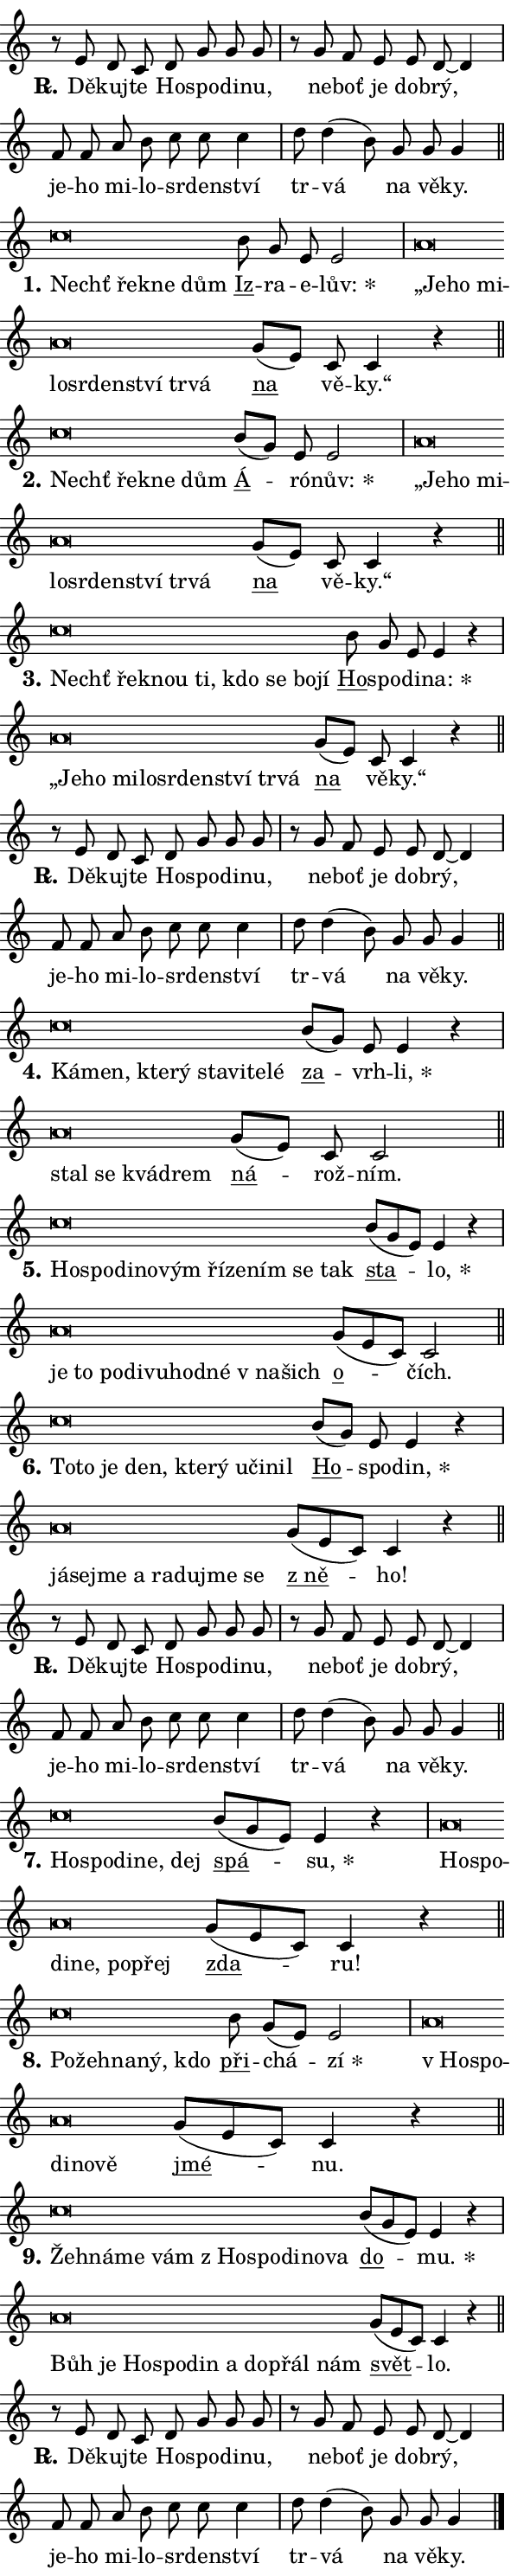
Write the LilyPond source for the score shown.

\version "2.24.0"
\header { tagline = "" }
\paper {
  indent = 0\cm
  top-margin = 0\cm
  right-margin = 0.13\cm % to fit lyric hyphens
  bottom-margin = 0\cm
  left-margin = 0\cm
  paper-width = 10\cm
  page-breaking = #ly:one-page-breaking
  system-system-spacing.basic-distance = #11
  score-system-spacing.basic-distance = #11
  ragged-last = ##f
}


%% Author: Thomas Morley
%% https://lists.gnu.org/archive/html/lilypond-user/2020-05/msg00002.html
#(define (line-position grob)
"Returns position of @var[grob} in current system:
   @code{'start}, if at first time-step
   @code{'end}, if at last time-step
   @code{'middle} otherwise
"
  (let* ((col (ly:item-get-column grob))
         (ln (ly:grob-object col 'left-neighbor))
         (rn (ly:grob-object col 'right-neighbor))
         (col-to-check-left (if (ly:grob? ln) ln col))
         (col-to-check-right (if (ly:grob? rn) rn col))
         (break-dir-left
           (and
             (ly:grob-property col-to-check-left 'non-musical #f)
             (ly:item-break-dir col-to-check-left)))
         (break-dir-right
           (and
             (ly:grob-property col-to-check-right 'non-musical #f)
             (ly:item-break-dir col-to-check-right))))
        (cond ((eqv? 1 break-dir-left) 'start)
              ((eqv? -1 break-dir-right) 'end)
              (else 'middle))))

#(define (tranparent-at-line-position vctor)
  (lambda (grob)
  "Relying on @code{line-position} select the relevant enry from @var{vctor}.
Used to determine transparency,"
    (case (line-position grob)
      ((end) (not (vector-ref vctor 0)))
      ((middle) (not (vector-ref vctor 1)))
      ((start) (not (vector-ref vctor 2))))))

noteHeadBreakVisibility =
#(define-music-function (break-visibility)(vector?)
"Makes @code{NoteHead}s transparent relying on @var{break-visibility}"
#{
  \override NoteHead.transparent =
    #(tranparent-at-line-position break-visibility)
#})

#(define delete-ledgers-for-transparent-note-heads
  (lambda (grob)
    "Reads whether a @code{NoteHead} is transparent.
If so this @code{NoteHead} is removed from @code{'note-heads} from
@var{grob}, which is supposed to be @code{LedgerLineSpanner}.
As a result ledgers are not printed for this @code{NoteHead}"
    (let* ((nhds-array (ly:grob-object grob 'note-heads))
           (nhds-list
             (if (ly:grob-array? nhds-array)
                 (ly:grob-array->list nhds-array)
                 '()))
           ;; Relies on the transparent-property being done before
           ;; Staff.LedgerLineSpanner.after-line-breaking is executed.
           ;; This is fragile ...
           (to-keep
             (remove
               (lambda (nhd)
                 (ly:grob-property nhd 'transparent #f))
               nhds-list)))
      ;; TODO find a better method to iterate over grob-arrays, similiar
      ;; to filter/remove etc for lists
      ;; For now rebuilt from scratch
      (set! (ly:grob-object grob 'note-heads)  '())
      (for-each
        (lambda (nhd)
          (ly:pointer-group-interface::add-grob grob 'note-heads nhd))
        to-keep))))

squashNotes = {
  \override NoteHead.X-extent = #'(-0.2 . 0.2)
  \override NoteHead.Y-extent = #'(-0.75 . 0)
  \override NoteHead.stencil =
    #(lambda (grob)
       (let ((pos (ly:grob-property grob 'staff-position)))
         (begin
           (if (< pos -7) (display "ERROR: Lower brevis then expected\n") (display ""))
           (if (<= pos -6) ly:text-interface::print ly:note-head::print))))
}
unSquashNotes = {
  \revert NoteHead.X-extent
  \revert NoteHead.Y-extent
  \revert NoteHead.stencil
}

hideNotes = \noteHeadBreakVisibility #begin-of-line-visible
unHideNotes = \noteHeadBreakVisibility #all-visible

% work-around for resetting accidentals
% https://lilypond.org/doc/v2.23/Documentation/notation/displaying-rhythms#unmetered-music
cadenzaMeasure = {
  \cadenzaOff
  \partial 1024 s1024
  \cadenzaOn
}

#(define-markup-command (accent layout props text) (markup?)
  "Underline accented syllable"
  (interpret-markup layout props
    #{\markup \override #'(offset . 4.3) \underline { #text }#}))

responsum = \markup \concat {
  "R" \hspace #-1.05 \path #0.1 #'((moveto 0 0.07) (lineto 0.9 0.8)) \hspace #0.05 "."
}

spaceSize = #0.6828661417322834 % exact space size for TeX Gyre Schola

\layout {
  \context {
    \Staff
    \remove "Time_signature_engraver"
    \override LedgerLineSpanner.after-line-breaking = #delete-ledgers-for-transparent-note-heads
  }
  \context {
    \Lyrics {
      \override LyricSpace.minimum-distance = \spaceSize
      \override LyricText.font-name = #"TeX Gyre Schola"
      \override LyricText.font-size = 1
      \override StanzaNumber.font-name = #"TeX Gyre Schola Bold"
      \override StanzaNumber.font-size = 1
    }
  }
  \context {
    \Score 
    \override NoteHead.text =
      #(lambda (grob) 
        (let ((pos (ly:grob-property grob 'staff-position)))
          #{\markup {
            \combine
              \halign #-0.55 \raise #(if (= pos -6) 0 0.5) \override #'(thickness . 2) \draw-line #'(3.2 . 0)
              \musicglyph "noteheads.sM1"
          }#}))
  }
}

% magnetic-lyrics.ily
%
%   written by
%     Jean Abou Samra <jean@abou-samra.fr>
%     Werner Lemberg <wl@gnu.org>
%
%   adapted by
%     Jiri Hon <jiri.hon@gmail.com>
%
% Version 2022-Apr-15

% https://www.mail-archive.com/lilypond-user@gnu.org/msg149350.html

#(define (Left_hyphen_pointer_engraver context)
   "Collect syllable-hyphen-syllable occurrences in lyrics and store
them in properties.  This engraver only looks to the left.  For
example, if the lyrics input is @code{foo -- bar}, it does the
following.

@itemize @bullet
@item
Set the @code{text} property of the @code{LyricHyphen} grob between
@q{foo} and @q{bar} to @code{foo}.

@item
Set the @code{left-hyphen} property of the @code{LyricText} grob with
text @q{foo} to the @code{LyricHyphen} grob between @q{foo} and
@q{bar}.
@end itemize

Use this auxiliary engraver in combination with the
@code{lyric-@/text::@/apply-@/magnetic-@/offset!} hook."
   (let ((hyphen #f)
         (text #f))
     (make-engraver
      (acknowledgers
       ((lyric-syllable-interface engraver grob source-engraver)
        (set! text grob)))
      (end-acknowledgers
       ((lyric-hyphen-interface engraver grob source-engraver)
        ;(when (not (grob::has-interface grob 'lyric-space-interface))
          (set! hyphen grob)));)
      ((stop-translation-timestep engraver)
       (when (and text hyphen)
         (ly:grob-set-object! text 'left-hyphen hyphen))
       (set! text #f)
       (set! hyphen #f)))))

#(define (lyric-text::apply-magnetic-offset! grob)
   "If the space between two syllables is less than the value in
property @code{LyricText@/.details@/.squash-threshold}, move the right
syllable to the left so that it gets concatenated with the left
syllable.

Use this function as a hook for
@code{LyricText@/.after-@/line-@/breaking} if the
@code{Left_@/hyphen_@/pointer_@/engraver} is active."
   (let ((hyphen (ly:grob-object grob 'left-hyphen #f)))
     (when hyphen
       (let ((left-text (ly:spanner-bound hyphen LEFT)))
         (when (grob::has-interface left-text 'lyric-syllable-interface)
           (let* ((common (ly:grob-common-refpoint grob left-text X))
                  (this-x-ext (ly:grob-extent grob common X))
                  (left-x-ext
                   (begin
                     ;; Trigger magnetism for left-text.
                     (ly:grob-property left-text 'after-line-breaking)
                     (ly:grob-extent left-text common X)))
                  ;; `delta` is the gap width between two syllables.
                  (delta (- (interval-start this-x-ext)
                            (interval-end left-x-ext)))
                  (details (ly:grob-property grob 'details))
                  (threshold (assoc-get 'squash-threshold details 0.2)))
             (when (< delta threshold)
               (let* (;; We have to manipulate the input text so that
                      ;; ligatures crossing syllable boundaries are not
                      ;; disabled.  For languages based on the Latin
                      ;; script this is essentially a beautification.
                      ;; However, for non-Western scripts it can be a
                      ;; necessity.
                      (lt (ly:grob-property left-text 'text))
                      (rt (ly:grob-property grob 'text))
                      (is-space (grob::has-interface hyphen 'lyric-space-interface))
                      (space (if is-space " " ""))
                      (extra-delta (if is-space spaceSize 0))
                      ;; Append new syllable.
                      (ltrt-space (if (and (string? lt) (string? rt))
                                (string-append lt space rt)
                                (make-concat-markup (list lt space rt))))
                      ;; Right-align `ltrt` to the right side.
                      (ltrt-space-markup (grob-interpret-markup
                               grob
                               (make-translate-markup
                                (cons (interval-length this-x-ext) 0)
                                (make-right-align-markup ltrt-space)))))
                 (begin
                   ;; Don't print `left-text`.
                   (ly:grob-set-property! left-text 'stencil #f)
                   ;; Set text and stencil (which holds all collected
                   ;; syllables so far) and shift it to the left.
                   (ly:grob-set-property! grob 'text ltrt-space)
                   (ly:grob-set-property! grob 'stencil ltrt-space-markup)
                   (ly:grob-translate-axis! grob (- (- delta extra-delta)) X))))))))))


#(define (lyric-hyphen::displace-bounds-first grob)
   ;; Make very sure this callback isn't triggered too early.
   (let ((left (ly:spanner-bound grob LEFT))
         (right (ly:spanner-bound grob RIGHT)))
     (ly:grob-property left 'after-line-breaking)
     (ly:grob-property right 'after-line-breaking)
     (ly:lyric-hyphen::print grob)))

squashThreshold = #0.4

\layout {
  \context {
    \Lyrics
    \consists #Left_hyphen_pointer_engraver
    \override LyricText.after-line-breaking =
      #lyric-text::apply-magnetic-offset!
    \override LyricHyphen.stencil = #lyric-hyphen::displace-bounds-first
    \override LyricText.details.squash-threshold = \squashThreshold
    \override LyricHyphen.minimum-distance = 0
    \override LyricHyphen.minimum-length = \squashThreshold
  }
}

squashText = \override LyricText.details.squash-threshold = 9999
unSquashText = \override LyricText.details.squash-threshold = \squashThreshold

leftText = \override LyricText.self-alignment-X = #LEFT
unLeftText = \revert LyricText.self-alignment-X

starOffset = #(lambda (grob) 
                (let ((x_offset (ly:self-alignment-interface::aligned-on-x-parent grob)))
                  (if (= x_offset 0) 0 (+ x_offset 1.2))))

star = #(define-music-function (syllable)(string?)
"Append star separator at the end of a syllable"
#{
  \once \override LyricText.X-offset = #starOffset
  \lyricmode { \markup {
    #syllable
    \override #'((font-name . "TeX Gyre Schola Bold")) \hspace #0.2 \lower #0.65 \larger "*"
  } }
#})

starAccent = #(define-music-function (syllable)(string?)
"Append star separator at the end of a syllable and make accent"
#{
  \once \override LyricText.X-offset = #starOffset
  \lyricmode { \markup {
    \accent #syllable
    \override #'((font-name . "TeX Gyre Schola Bold")) \hspace #0.2 \lower #0.65 \larger "*"
  } }
#})

breath = #(define-music-function (syllable)(string?)
"Append breathing indicator at the end of a syllable"
#{
  \lyricmode { \markup { #syllable "+" } }
#})

optionalBreath = #(define-music-function (syllable)(string?)
"Append optional breathing indicator at the end of a syllable"
#{
  \lyricmode { \markup { #syllable "(+)" } }
#})


\score {
    <<
        \new Voice = "melody" { \cadenzaOn \key c \major \relative { r8 e' d c d g g g \cadenzaMeasure \bar "|" r g f e e d~ d4 \cadenzaMeasure \bar "|" f8 f a b c c c4 \cadenzaMeasure \bar "|" d8 d4( b8)] g g g4 \cadenzaMeasure \bar "||" \break } }
        \new Lyrics \lyricsto "melody" { \lyricmode { \set stanza = \responsum
Dě -- kuj -- te Ho -- spo -- di -- nu, ne -- boť je dob -- rý, je -- ho mi -- lo -- sr -- den -- ství tr -- vá na vě -- ky. } }
    >>
    \layout {}
}

\score {
    <<
        \new Voice = "melody" { \cadenzaOn \key c \major \relative { \squashNotes c''\breve*1/16 \hideNotes \breve*1/16 \bar "" \breve*1/16 \breve*1/16 \bar "" \unHideNotes \unSquashNotes \bar "" b8 g e e2 \cadenzaMeasure \bar "|" \squashNotes a\breve*1/16 \hideNotes \breve*1/16 \bar "" \breve*1/16 \bar "" \breve*1/16 \bar "" \breve*1/16 \bar "" \breve*1/16 \bar "" \breve*1/16 \bar "" \breve*1/16 \breve*1/16 \bar "" \unHideNotes \unSquashNotes \bar "" g8[( e)] c c4 r \cadenzaMeasure \bar "||" \break } }
        \new Lyrics \lyricsto "melody" { \lyricmode { \set stanza = "1."
\leftText Nechť \squashText řek -- ne dům \unLeftText \unSquashText \markup \accent Iz -- ra -- e -- \star lův: \leftText „Je -- \squashText ho mi -- lo -- sr -- den -- ství tr -- vá \unLeftText \unSquashText \markup \accent na vě -- ky.“ } }
    >>
    \layout {}
}

\score {
    <<
        \new Voice = "melody" { \cadenzaOn \key c \major \relative { \squashNotes c''\breve*1/16 \hideNotes \breve*1/16 \bar "" \breve*1/16 \breve*1/16 \bar "" \unHideNotes \unSquashNotes \bar "" b8[( g)] e e2 \cadenzaMeasure \bar "|" \squashNotes a\breve*1/16 \hideNotes \breve*1/16 \bar "" \breve*1/16 \bar "" \breve*1/16 \bar "" \breve*1/16 \bar "" \breve*1/16 \bar "" \breve*1/16 \bar "" \breve*1/16 \breve*1/16 \bar "" \unHideNotes \unSquashNotes \bar "" g8[( e)] c c4 r \cadenzaMeasure \bar "||" \break } }
        \new Lyrics \lyricsto "melody" { \lyricmode { \set stanza = "2."
\leftText Nechť \squashText řek -- ne dům \unLeftText \unSquashText \markup \accent Á -- ró -- \star nův: \leftText „Je -- \squashText ho mi -- lo -- sr -- den -- ství tr -- vá \unLeftText \unSquashText \markup \accent na vě -- ky.“ } }
    >>
    \layout {}
}

\score {
    <<
        \new Voice = "melody" { \cadenzaOn \key c \major \relative { \squashNotes c''\breve*1/16 \hideNotes \breve*1/16 \bar "" \breve*1/16 \bar "" \breve*1/16 \bar "" \breve*1/16 \bar "" \breve*1/16 \bar "" \breve*1/16 \breve*1/16 \bar "" \unHideNotes \unSquashNotes \bar "" b8 g e e4 r \cadenzaMeasure \bar "|" \squashNotes a\breve*1/16 \hideNotes \breve*1/16 \bar "" \breve*1/16 \bar "" \breve*1/16 \bar "" \breve*1/16 \bar "" \breve*1/16 \bar "" \breve*1/16 \bar "" \breve*1/16 \breve*1/16 \bar "" \unHideNotes \unSquashNotes \bar "" g8[( e)] c c4 r \cadenzaMeasure \bar "||" \break } }
        \new Lyrics \lyricsto "melody" { \lyricmode { \set stanza = "3."
\leftText Nechť \squashText řek -- nou ti, kdo se bo -- jí \unLeftText \unSquashText \markup \accent Ho -- spo -- di -- \star na: \leftText „Je -- \squashText ho mi -- lo -- sr -- den -- ství tr -- vá \unLeftText \unSquashText \markup \accent na vě -- ky.“ } }
    >>
    \layout {}
}

\score {
    <<
        \new Voice = "melody" { \cadenzaOn \key c \major \relative { r8 e' d c d g g g \cadenzaMeasure \bar "|" r g f e e d~ d4 \cadenzaMeasure \bar "|" f8 f a b c c c4 \cadenzaMeasure \bar "|" d8 d4( b8)] g g g4 \cadenzaMeasure \bar "||" \break } }
        \new Lyrics \lyricsto "melody" { \lyricmode { \set stanza = \responsum
Dě -- kuj -- te Ho -- spo -- di -- nu, ne -- boť je dob -- rý, je -- ho mi -- lo -- sr -- den -- ství tr -- vá na vě -- ky. } }
    >>
    \layout {}
}

\score {
    <<
        \new Voice = "melody" { \cadenzaOn \key c \major \relative { \squashNotes c''\breve*1/16 \hideNotes \breve*1/16 \bar "" \breve*1/16 \bar "" \breve*1/16 \bar "" \breve*1/16 \bar "" \breve*1/16 \bar "" \breve*1/16 \breve*1/16 \bar "" \unHideNotes \unSquashNotes \bar "" b8[( g)] e e4 r \cadenzaMeasure \bar "|" \squashNotes a\breve*1/16 \hideNotes \breve*1/16 \bar "" \breve*1/16 \breve*1/16 \bar "" \unHideNotes \unSquashNotes \bar "" g8[( e)] c c2 \cadenzaMeasure \bar "||" \break } }
        \new Lyrics \lyricsto "melody" { \lyricmode { \set stanza = "4."
\leftText Ká -- \squashText men, kte -- rý sta -- vi -- te -- lé \unLeftText \unSquashText \markup \accent za -- vrh -- \star li, \leftText stal \squashText se kvá -- drem \unLeftText \unSquashText \markup \accent ná -- rož -- ním. } }
    >>
    \layout {}
}

\score {
    <<
        \new Voice = "melody" { \cadenzaOn \key c \major \relative { \squashNotes c''\breve*1/16 \hideNotes \breve*1/16 \bar "" \breve*1/16 \bar "" \breve*1/16 \bar "" \breve*1/16 \bar "" \breve*1/16 \bar "" \breve*1/16 \bar "" \breve*1/16 \bar "" \breve*1/16 \breve*1/16 \bar "" \unHideNotes \unSquashNotes \bar "" b8[( g e)] e4 r \cadenzaMeasure \bar "|" \squashNotes a\breve*1/16 \hideNotes \breve*1/16 \bar "" \breve*1/16 \bar "" \breve*1/16 \bar "" \breve*1/16 \bar "" \breve*1/16 \bar "" \breve*1/16 \bar "" \breve*1/16 \breve*1/16 \bar "" \unHideNotes \unSquashNotes \bar "" g8[( e c)] c2 \cadenzaMeasure \bar "||" \break } }
        \new Lyrics \lyricsto "melody" { \lyricmode { \set stanza = "5."
\leftText Ho -- \squashText spo -- di -- no -- vým ří -- ze -- ním se tak \unLeftText \unSquashText \markup \accent sta -- \star lo, \leftText je \squashText to po -- di -- vu -- hod -- né "v na" -- šich \unLeftText \unSquashText \markup \accent o -- čích. } }
    >>
    \layout {}
}

\score {
    <<
        \new Voice = "melody" { \cadenzaOn \key c \major \relative { \squashNotes c''\breve*1/16 \hideNotes \breve*1/16 \bar "" \breve*1/16 \bar "" \breve*1/16 \bar "" \breve*1/16 \bar "" \breve*1/16 \bar "" \breve*1/16 \bar "" \breve*1/16 \breve*1/16 \bar "" \unHideNotes \unSquashNotes \bar "" b8[( g)] e e4 r \cadenzaMeasure \bar "|" \squashNotes a\breve*1/16 \hideNotes \breve*1/16 \bar "" \breve*1/16 \bar "" \breve*1/16 \bar "" \breve*1/16 \bar "" \breve*1/16 \bar "" \breve*1/16 \breve*1/16 \bar "" \unHideNotes \unSquashNotes \bar "" g8[( e c)] c4 r \cadenzaMeasure \bar "||" \break } }
        \new Lyrics \lyricsto "melody" { \lyricmode { \set stanza = "6."
\leftText To -- \squashText to je den, kte -- rý u -- či -- nil \unLeftText \unSquashText \markup \accent Ho -- spo -- \star din, \leftText já -- \squashText sej -- me a ra -- du -- jme se \unLeftText \unSquashText \markup \accent "z ně" -- ho! } }
    >>
    \layout {}
}

\score {
    <<
        \new Voice = "melody" { \cadenzaOn \key c \major \relative { r8 e' d c d g g g \cadenzaMeasure \bar "|" r g f e e d~ d4 \cadenzaMeasure \bar "|" f8 f a b c c c4 \cadenzaMeasure \bar "|" d8 d4( b8)] g g g4 \cadenzaMeasure \bar "||" \break } }
        \new Lyrics \lyricsto "melody" { \lyricmode { \set stanza = \responsum
Dě -- kuj -- te Ho -- spo -- di -- nu, ne -- boť je dob -- rý, je -- ho mi -- lo -- sr -- den -- ství tr -- vá na vě -- ky. } }
    >>
    \layout {}
}

\score {
    <<
        \new Voice = "melody" { \cadenzaOn \key c \major \relative { \squashNotes c''\breve*1/16 \hideNotes \breve*1/16 \bar "" \breve*1/16 \bar "" \breve*1/16 \breve*1/16 \bar "" \unHideNotes \unSquashNotes \bar "" b8[( g e)] e4 r \cadenzaMeasure \bar "|" \squashNotes a\breve*1/16 \hideNotes \breve*1/16 \bar "" \breve*1/16 \bar "" \breve*1/16 \bar "" \breve*1/16 \breve*1/16 \bar "" \unHideNotes \unSquashNotes \bar "" g8[( e c)] c4 r \cadenzaMeasure \bar "||" \break } }
        \new Lyrics \lyricsto "melody" { \lyricmode { \set stanza = "7."
\leftText Ho -- \squashText spo -- di -- ne, dej \unLeftText \unSquashText \markup \accent spá -- \star su, \leftText Ho -- \squashText spo -- di -- ne, po -- přej \unLeftText \unSquashText \markup \accent zda -- ru! } }
    >>
    \layout {}
}

\score {
    <<
        \new Voice = "melody" { \cadenzaOn \key c \major \relative { \squashNotes c''\breve*1/16 \hideNotes \breve*1/16 \bar "" \breve*1/16 \bar "" \breve*1/16 \breve*1/16 \bar "" \unHideNotes \unSquashNotes \bar "" b8 g[( e)] e2 \cadenzaMeasure \bar "|" \squashNotes a\breve*1/16 \hideNotes \breve*1/16 \bar "" \breve*1/16 \bar "" \breve*1/16 \breve*1/16 \bar "" \unHideNotes \unSquashNotes \bar "" g8[( e c)] c4 r \cadenzaMeasure \bar "||" \break } }
        \new Lyrics \lyricsto "melody" { \lyricmode { \set stanza = "8."
\leftText Po -- \squashText žeh -- na -- ný, kdo \unLeftText \unSquashText \markup \accent při -- chá -- \star zí \leftText "v Ho" -- \squashText spo -- di -- no -- vě \unLeftText \unSquashText \markup \accent jmé -- nu. } }
    >>
    \layout {}
}

\score {
    <<
        \new Voice = "melody" { \cadenzaOn \key c \major \relative { \squashNotes c''\breve*1/16 \hideNotes \breve*1/16 \bar "" \breve*1/16 \bar "" \breve*1/16 \bar "" \breve*1/16 \bar "" \breve*1/16 \bar "" \breve*1/16 \bar "" \breve*1/16 \breve*1/16 \bar "" \unHideNotes \unSquashNotes \bar "" b8[( g e)] e4 r \cadenzaMeasure \bar "|" \squashNotes a\breve*1/16 \hideNotes \breve*1/16 \bar "" \breve*1/16 \bar "" \breve*1/16 \bar "" \breve*1/16 \bar "" \breve*1/16 \bar "" \breve*1/16 \bar "" \breve*1/16 \breve*1/16 \bar "" \unHideNotes \unSquashNotes \bar "" g8[( e c)] c4 r \cadenzaMeasure \bar "||" \break } }
        \new Lyrics \lyricsto "melody" { \lyricmode { \set stanza = "9."
\leftText Žeh -- \squashText ná -- me vám "z Ho" -- spo -- di -- no -- va \unLeftText \unSquashText \markup \accent do -- \star mu. \leftText Bůh \squashText je Ho -- spo -- din a do -- přál nám \unLeftText \unSquashText \markup \accent svět -- lo. } }
    >>
    \layout {}
}

\score {
    <<
        \new Voice = "melody" { \cadenzaOn \key c \major \relative { r8 e' d c d g g g \cadenzaMeasure \bar "|" r g f e e d~ d4 \cadenzaMeasure \bar "|" f8 f a b c c c4 \cadenzaMeasure \bar "|" d8 d4( b8)] g g g4 \cadenzaMeasure \bar "||" \break } \bar "|." }
        \new Lyrics \lyricsto "melody" { \lyricmode { \set stanza = \responsum
Dě -- kuj -- te Ho -- spo -- di -- nu, ne -- boť je dob -- rý, je -- ho mi -- lo -- sr -- den -- ství tr -- vá na vě -- ky. } }
    >>
    \layout {}
}
